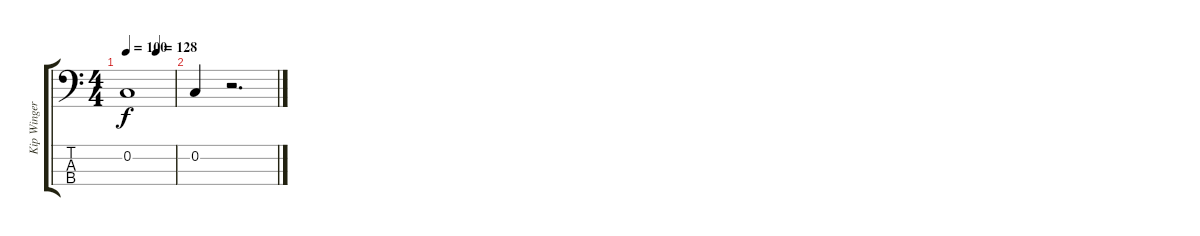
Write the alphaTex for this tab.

\track ("Kip Winger" "Kip Winger") {instrument electricbassfinger}
\staff {score tabs}
\tuning (F2 C2 G1 D1) {hide}
\ts (4 4)
\tempo 100
\tempo (128 0.625)
\clef f4
\ks c
0.2{t}.1{dy f} |
0.2.4 r.2{d}
